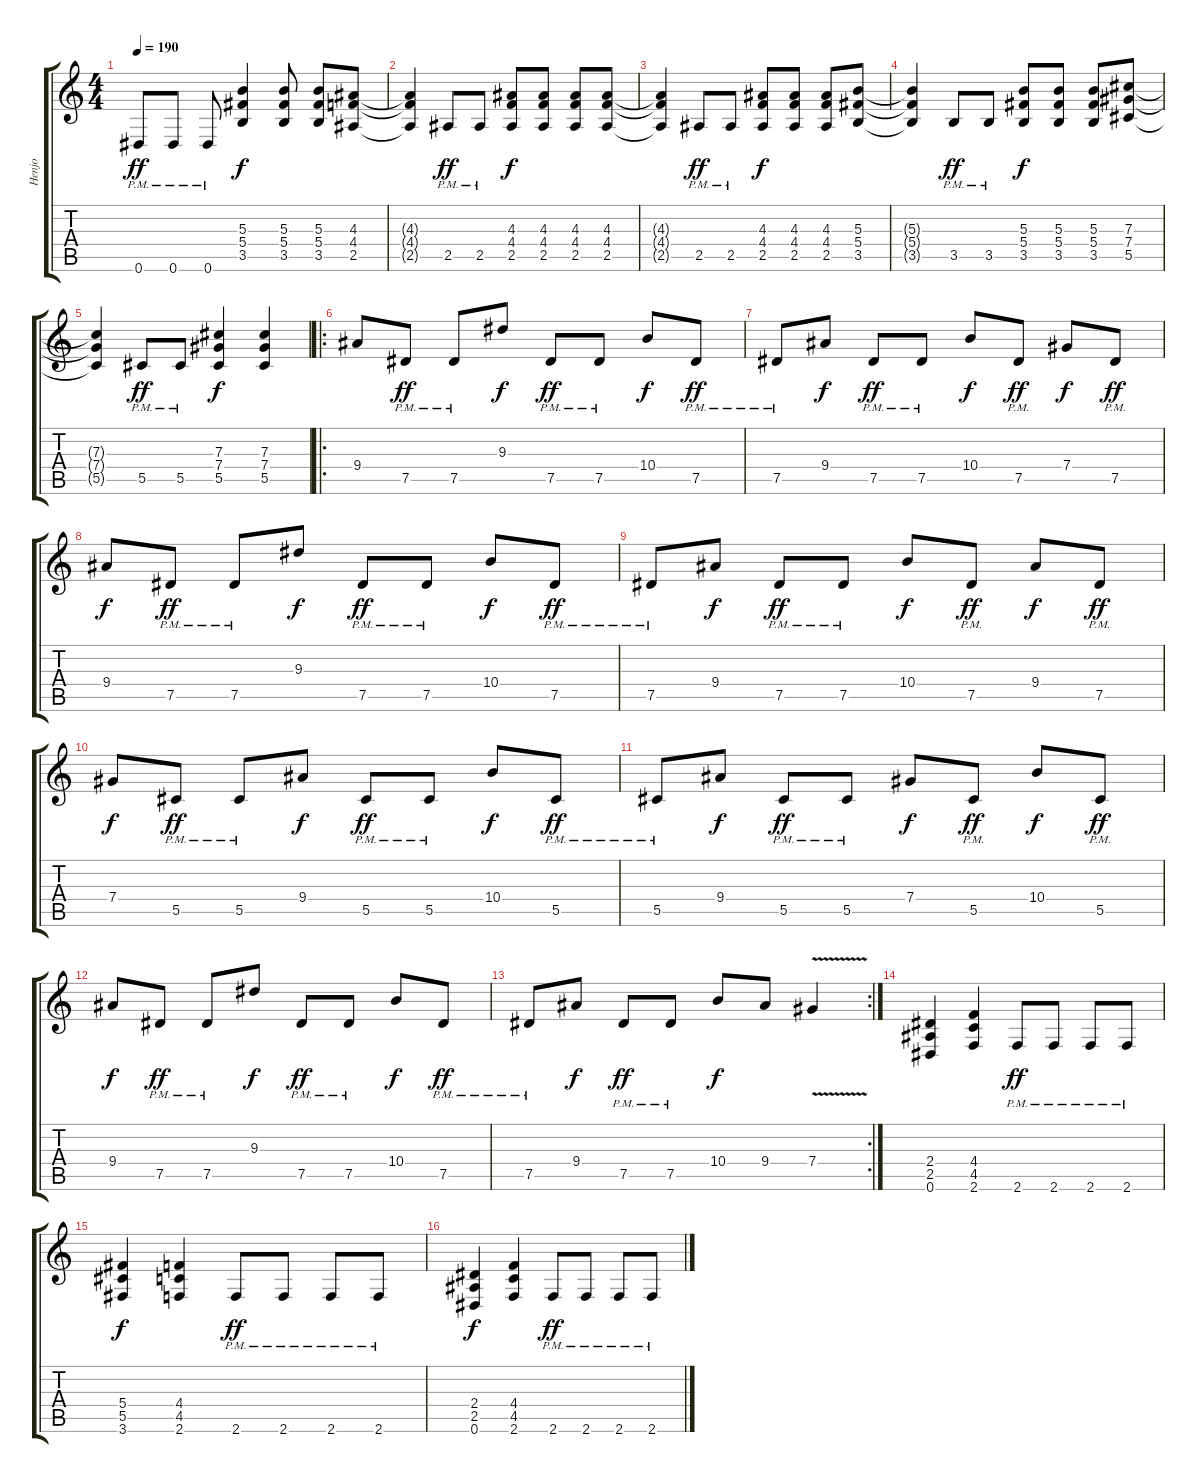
\track ("Henjo" "Henjo") {instrument distortionguitar}
\staff {score tabs}
\tuning (Eb4 Bb3 Gb3 Db3 Ab2 Eb2) {hide}
\ts (4 4)
\tempo 190
\clef g2
\ks c
0.6{pm}.8{dy ff} 0.6{pm}.8 0.6{pm}.8 (5.3 5.4 3.5).4{dy f} (5.3 5.4 3.5).8 (5.3 5.4 3.5).8 (4.3 4.4 2.5).8 |
(4.3{t} 4.4{t} 2.5{t}).4 2.5{pm}.8{dy ff} 2.5{pm}.8 (4.3 4.4 2.5).8{dy f} (4.3 4.4 2.5).8 (4.3 4.4 2.5).8 (4.3 4.4 2.5).8 |
(4.3{t} 4.4{t} 2.5{t}).4 2.5{pm}.8{dy ff} 2.5{pm}.8 (4.3 4.4 2.5).8{dy f} (4.3 4.4 2.5).8 (4.3 4.4 2.5).8 (5.3 5.4 3.5).8 |
(5.3{t} 5.4{t} 3.5{t}).4 3.5{pm}.8{dy ff} 3.5{pm}.8 (5.3 5.4 3.5).8{dy f} (5.3 5.4 3.5).8 (5.3 5.4 3.5).8 (7.3 7.4 5.5).8 |
(7.3{t} 7.4{t} 5.5{t}).4 5.5{pm}.8{dy ff} 5.5{pm}.8 (7.3 7.4 5.5).4{dy f} (7.3 7.4 5.5).4 |
\ro
9.4.8 7.5{pm}.8{dy ff} 7.5{pm}.8 9.3.8{dy f} 7.5{pm}.8{dy ff} 7.5{pm}.8 10.4.8{dy f} 7.5{pm}.8{dy ff} |
7.5{pm}.8 9.4.8{dy f} 7.5{pm}.8{dy ff} 7.5{pm}.8 10.4.8{dy f} 7.5{pm}.8{dy ff} 7.4.8{dy f} 7.5{pm}.8{dy ff} |
9.4.8{dy f} 7.5{pm}.8{dy ff} 7.5{pm}.8 9.3.8{dy f} 7.5{pm}.8{dy ff} 7.5{pm}.8 10.4.8{dy f} 7.5{pm}.8{dy ff} |
7.5{pm}.8 9.4.8{dy f} 7.5{pm}.8{dy ff} 7.5{pm}.8 10.4.8{dy f} 7.5{pm}.8{dy ff} 9.4.8{dy f} 7.5{pm}.8{dy ff} |
7.4.8{dy f} 5.5{pm}.8{dy ff} 5.5{pm}.8 9.4.8{dy f} 5.5{pm}.8{dy ff} 5.5{pm}.8 10.4.8{dy f} 5.5{pm}.8{dy ff} |
5.5{pm}.8 9.4.8{dy f} 5.5{pm}.8{dy ff} 5.5{pm}.8 7.4.8{dy f} 5.5{pm}.8{dy ff} 10.4.8{dy f} 5.5{pm}.8{dy ff} |
9.4.8{dy f} 7.5{pm}.8{dy ff} 7.5{pm}.8 9.3.8{dy f} 7.5{pm}.8{dy ff} 7.5{pm}.8 10.4.8{dy f} 7.5{pm}.8{dy ff} |
\rc 2
7.5{pm}.8 9.4.8{dy f} 7.5{pm}.8{dy ff} 7.5{pm}.8 10.4.8{dy f} 9.4.8 7.4{v}.4 |
(2.4 2.5 0.6).4 (4.4 4.5 2.6).4 2.6{pm}.8{dy ff} 2.6{pm}.8 2.6{pm}.8 2.6{pm}.8 |
(5.4 5.5 3.6).4{dy f} (4.4 4.5 2.6).4 2.6{pm}.8{dy ff} 2.6{pm}.8 2.6{pm}.8 2.6{pm}.8 |
(2.4 2.5 0.6).4{dy f} (4.4 4.5 2.6).4 2.6{pm}.8{dy ff} 2.6{pm}.8 2.6{pm}.8 2.6{pm}.8
